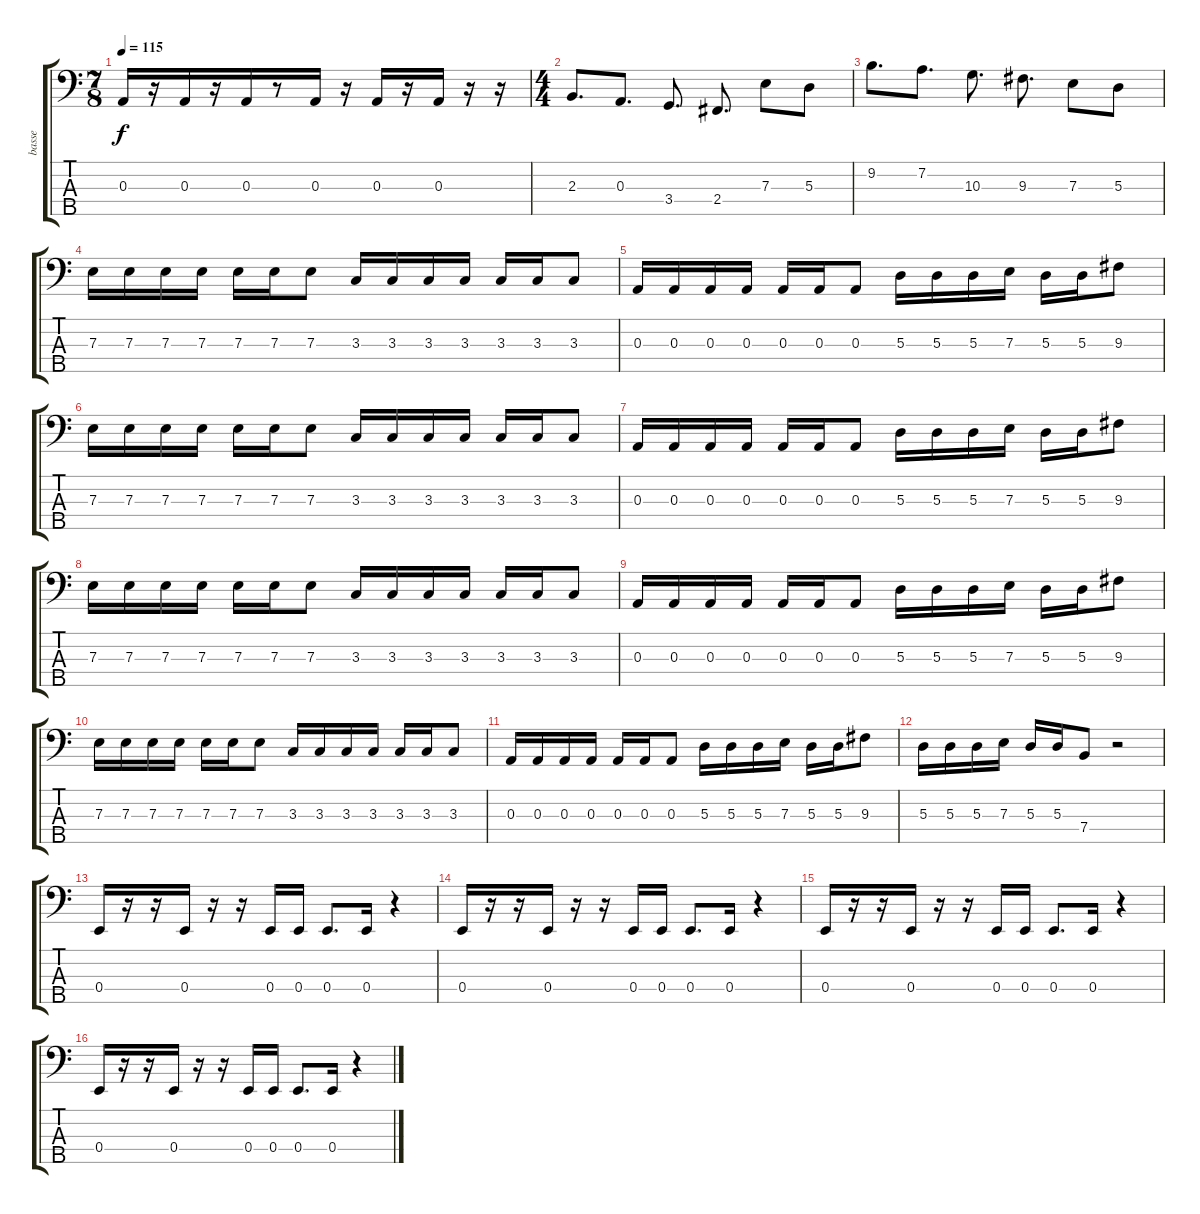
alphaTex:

\track ("basse" "basse") {instrument electricbassfinger}
\staff {score tabs}
\tuning (G2 D2 A1 E1 B0) {hide}
\ts (7 8)
\tempo 115
\clef f4
\ks c
0.3.16{dy f} r.16 0.3.16 r.16 0.3.16 r.8 0.3.16 r.16 0.3.16 r.16 0.3.16 r.16 r.16 |
\ts (4 4)
2.3.8{d} 0.3.8{d} 3.4.8{d} 2.4.8{d} 7.3.8 5.3.8 |
9.2.8{d} 7.2.8{d} 10.3.8{d} 9.3.8{d} 7.3.8 5.3.8 |
7.3.16 7.3.16 7.3.16 7.3.16 7.3.16 7.3.16 7.3.8 3.3.16 3.3.16 3.3.16 3.3.16 3.3.16 3.3.16 3.3.8 |
0.3.16 0.3.16 0.3.16 0.3.16 0.3.16 0.3.16 0.3.8 5.3.16 5.3.16 5.3.16 7.3.16 5.3.16 5.3.16 9.3.8 |
7.3.16 7.3.16 7.3.16 7.3.16 7.3.16 7.3.16 7.3.8 3.3.16 3.3.16 3.3.16 3.3.16 3.3.16 3.3.16 3.3.8 |
0.3.16 0.3.16 0.3.16 0.3.16 0.3.16 0.3.16 0.3.8 5.3.16 5.3.16 5.3.16 7.3.16 5.3.16 5.3.16 9.3.8 |
7.3.16 7.3.16 7.3.16 7.3.16 7.3.16 7.3.16 7.3.8 3.3.16 3.3.16 3.3.16 3.3.16 3.3.16 3.3.16 3.3.8 |
0.3.16 0.3.16 0.3.16 0.3.16 0.3.16 0.3.16 0.3.8 5.3.16 5.3.16 5.3.16 7.3.16 5.3.16 5.3.16 9.3.8 |
7.3.16 7.3.16 7.3.16 7.3.16 7.3.16 7.3.16 7.3.8 3.3.16 3.3.16 3.3.16 3.3.16 3.3.16 3.3.16 3.3.8 |
0.3.16 0.3.16 0.3.16 0.3.16 0.3.16 0.3.16 0.3.8 5.3.16 5.3.16 5.3.16 7.3.16 5.3.16 5.3.16 9.3.8 |
5.3.16 5.3.16 5.3.16 7.3.16 5.3.16 5.3.16 7.4.8 r.2 |
0.4.16 r.16 r.16 0.4.16 r.16 r.16 0.4.16 0.4.16 0.4.8{d} 0.4.16 r.4 |
0.4.16 r.16 r.16 0.4.16 r.16 r.16 0.4.16 0.4.16 0.4.8{d} 0.4.16 r.4 |
0.4.16 r.16 r.16 0.4.16 r.16 r.16 0.4.16 0.4.16 0.4.8{d} 0.4.16 r.4 |
0.4.16 r.16 r.16 0.4.16 r.16 r.16 0.4.16 0.4.16 0.4.8{d} 0.4.16 r.4
